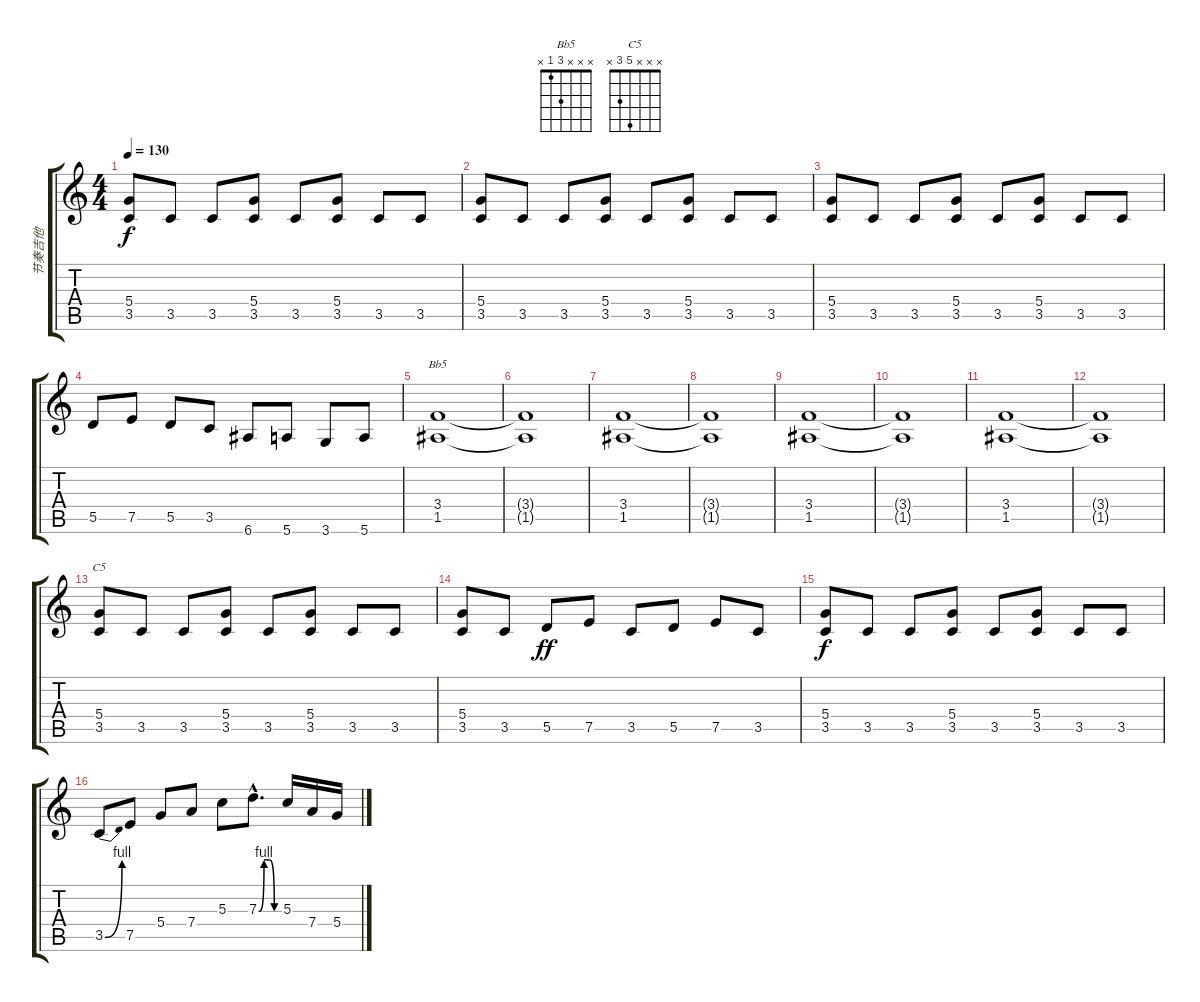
\track ("节奏吉他" "节奏吉他") {instrument overdrivenguitar}
\staff {score tabs}
\tuning (E4 B3 G3 D3 A2 E2) {hide}
\chord ("Bb5" x x x 3 1 x)
\chord ("C5" x x x 5 3 x)
\ts (4 4)
\tempo 130
\clef g2
\ks c
(5.4 3.5).8{dy f} 3.5.8 3.5.8 (5.4 3.5).8 3.5.8 (5.4 3.5).8 3.5.8 3.5.8 |
(5.4 3.5).8 3.5.8 3.5.8 (5.4 3.5).8 3.5.8 (5.4 3.5).8 3.5.8 3.5.8 |
(5.4 3.5).8 3.5.8 3.5.8 (5.4 3.5).8 3.5.8 (5.4 3.5).8 3.5.8 3.5.8 |
5.5.8 7.5.8 5.5.8 3.5.8 6.6.8 5.6.8 3.6.8 5.6.8 |
(3.4 1.5).1{ch "Bb5"} |
(3.4{t} 1.5{t}).1 |
(3.4 1.5).1 |
(3.4{t} 1.5{t}).1 |
(3.4 1.5).1 |
(3.4{t} 1.5{t}).1 |
(3.4 1.5).1 |
(3.4{t} 1.5{t}).1 |
(5.4 3.5).8{ch "C5"} 3.5.8 3.5.8 (5.4 3.5).8 3.5.8 (5.4 3.5).8 3.5.8 3.5.8 |
(5.4 3.5).8 3.5.8 5.5.8{dy ff} 7.5.8 3.5.8 5.5.8 7.5.8 3.5.8 |
(5.4 3.5).8{dy f} 3.5.8 3.5.8 (5.4 3.5).8 3.5.8 (5.4 3.5).8 3.5.8 3.5.8 |
3.5{be (bend 0 0 60 4)}.8 7.5.8 5.4.8 7.4.8 5.3.8 7.3{be (custom 0 0 15 4 30 4 45 0 60 0) hac}.8{d} 5.3.16 7.4.16 5.4.16
